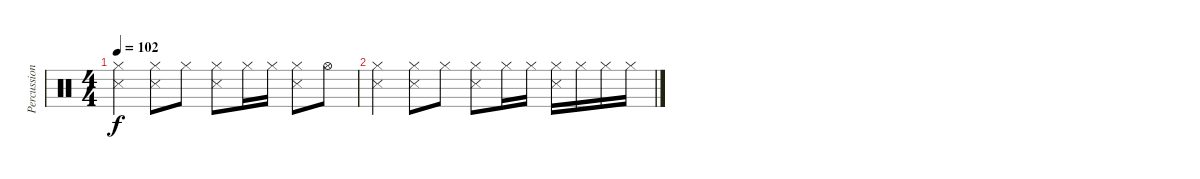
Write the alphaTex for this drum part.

\track ("Percussion" "Percussion") {instrument percussion}
\staff {score}
\articulation defaults
\ts (4 4)
\tempo 102
\clef neutral
\ks c
("Snare (side stick) 3" "Hi-Hat (closed)").4{dy f} ("Snare (side stick) 3" "Hi-Hat (closed)").8 "Hi-Hat (closed)".8 ("Snare (side stick) 3" "Hi-Hat (closed)").8 "Hi-Hat (closed)".16 "Hi-Hat (closed)".16 ("Snare (side stick) 3" "Hi-Hat (closed)").8 "Hi-Hat (open)".8 |
("Snare (side stick) 3" "Hi-Hat (closed)").4 ("Snare (side stick) 3" "Hi-Hat (closed)").8 "Hi-Hat (closed)".8 ("Snare (side stick) 3" "Hi-Hat (closed)").8 "Hi-Hat (closed)".16 "Hi-Hat (closed)".16 ("Snare (side stick) 3" "Hi-Hat (closed)").16 "Hi-Hat (closed)".16 "Hi-Hat (closed)".16 "Hi-Hat (closed)".16
